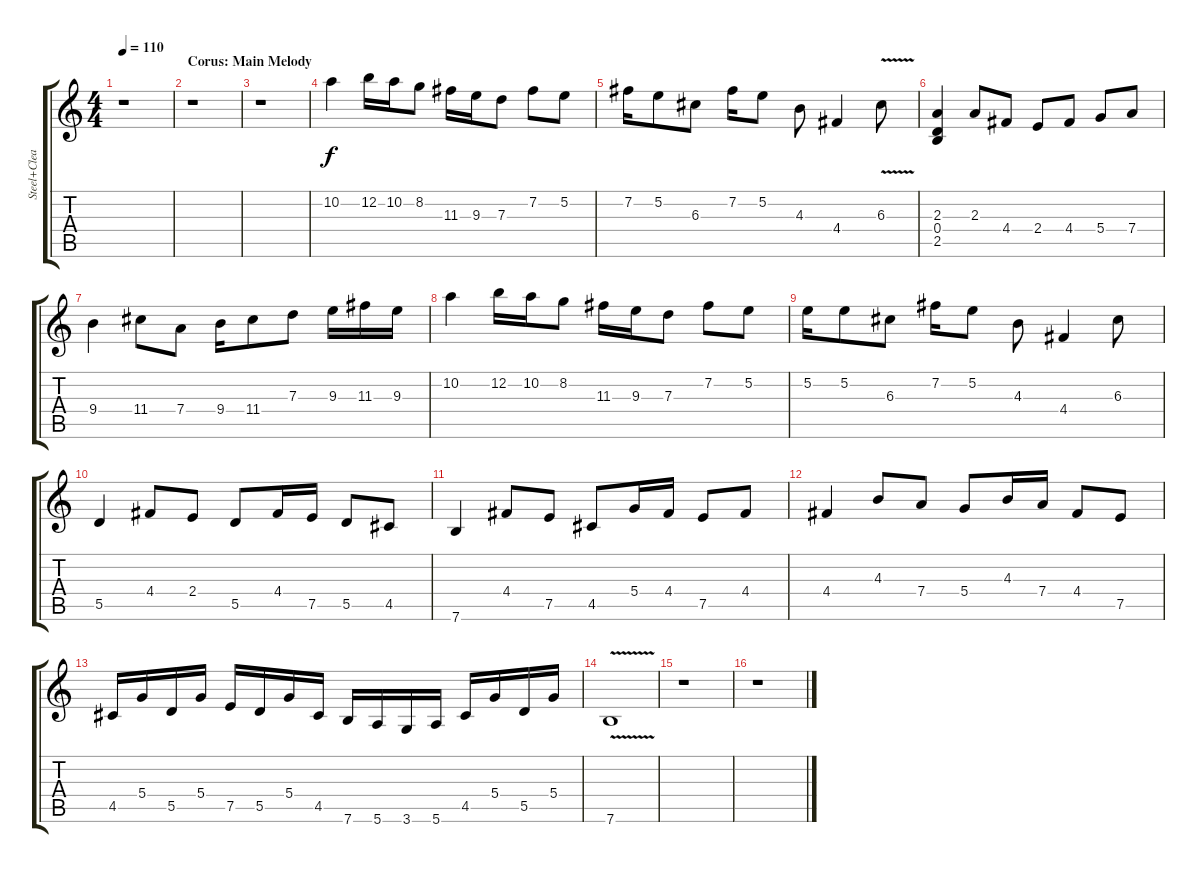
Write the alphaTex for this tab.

\track ("Steel+Clean+Dis" "Steel+Clea") {instrument acousticguitarsteel}
\staff {score tabs}
\tuning (E4 B3 G3 D3 A2 E2) {hide}
\ts (4 4)
\tempo 110
\clef g2
\ks c
r.1{dy f} |
\section ("" "Corus: Main Melody")
r.1 |
r.1 |
10.2.4{volume 16 instrument distortionguitar} 12.2.16 10.2.16 8.2.8 11.3.16 9.3.16 7.3.8 7.2.8 5.2.8 |
7.2.16 5.2.8 6.3.8 7.2.16 5.2.8 4.3.8 4.4.4 6.3{v}.8 |
(2.3 0.4 2.5).4 2.3.8 4.4.8 2.4.8 4.4.8 5.4.8 7.4.8 |
9.4.4 11.4.8 7.4.8 9.4.16 11.4.8 7.3.8 9.3.16 11.3.16 9.3.16 |
10.2.4 12.2.16 10.2.16 8.2.8 11.3.16 9.3.16 7.3.8 7.2.8 5.2.8 |
5.2.16 5.2.8 6.3.8 7.2.16 5.2.8 4.3.8 4.4.4 6.3.8 |
5.5.4 4.4.8 2.4.8 5.5.8 4.4.16 7.5.16 5.5.8 4.5.8 |
7.6.4 4.4.8 7.5.8 4.5.8 5.4.16 4.4.16 7.5.8 4.4.8 |
4.4.4 4.3.8 7.4.8 5.4.8 4.3.16 7.4.16 4.4.8 7.5.8 |
4.5.16 5.4.16 5.5.16 5.4.16 7.5.16 5.5.16 5.4.16 4.5.16 7.6.16 5.6.16 3.6.16 5.6.16 4.5.16 5.4.16 5.5.16 5.4.16 |
7.6{v}.1 |
r.1 |
r.1
